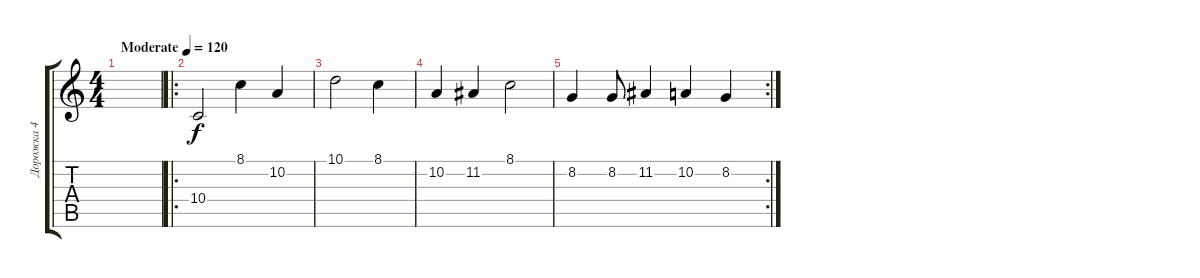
\track ("Дорожка 4" "Дорожка 4") {instrument lead1square}
\staff {score tabs}
\tuning (E4 B3 G3 D3 A2 E2) {hide}
\ts (4 4)
\tempo (120 "Moderate")
\clef g2
\ks c
|
\ro
10.4.2 8.1.4 10.2.4 |
10.1.2 8.1.4 |
10.2.4 11.2.4 8.1.2 |
\rc 2
8.2.4 8.2.8 11.2.4 10.2.4 8.2.4
